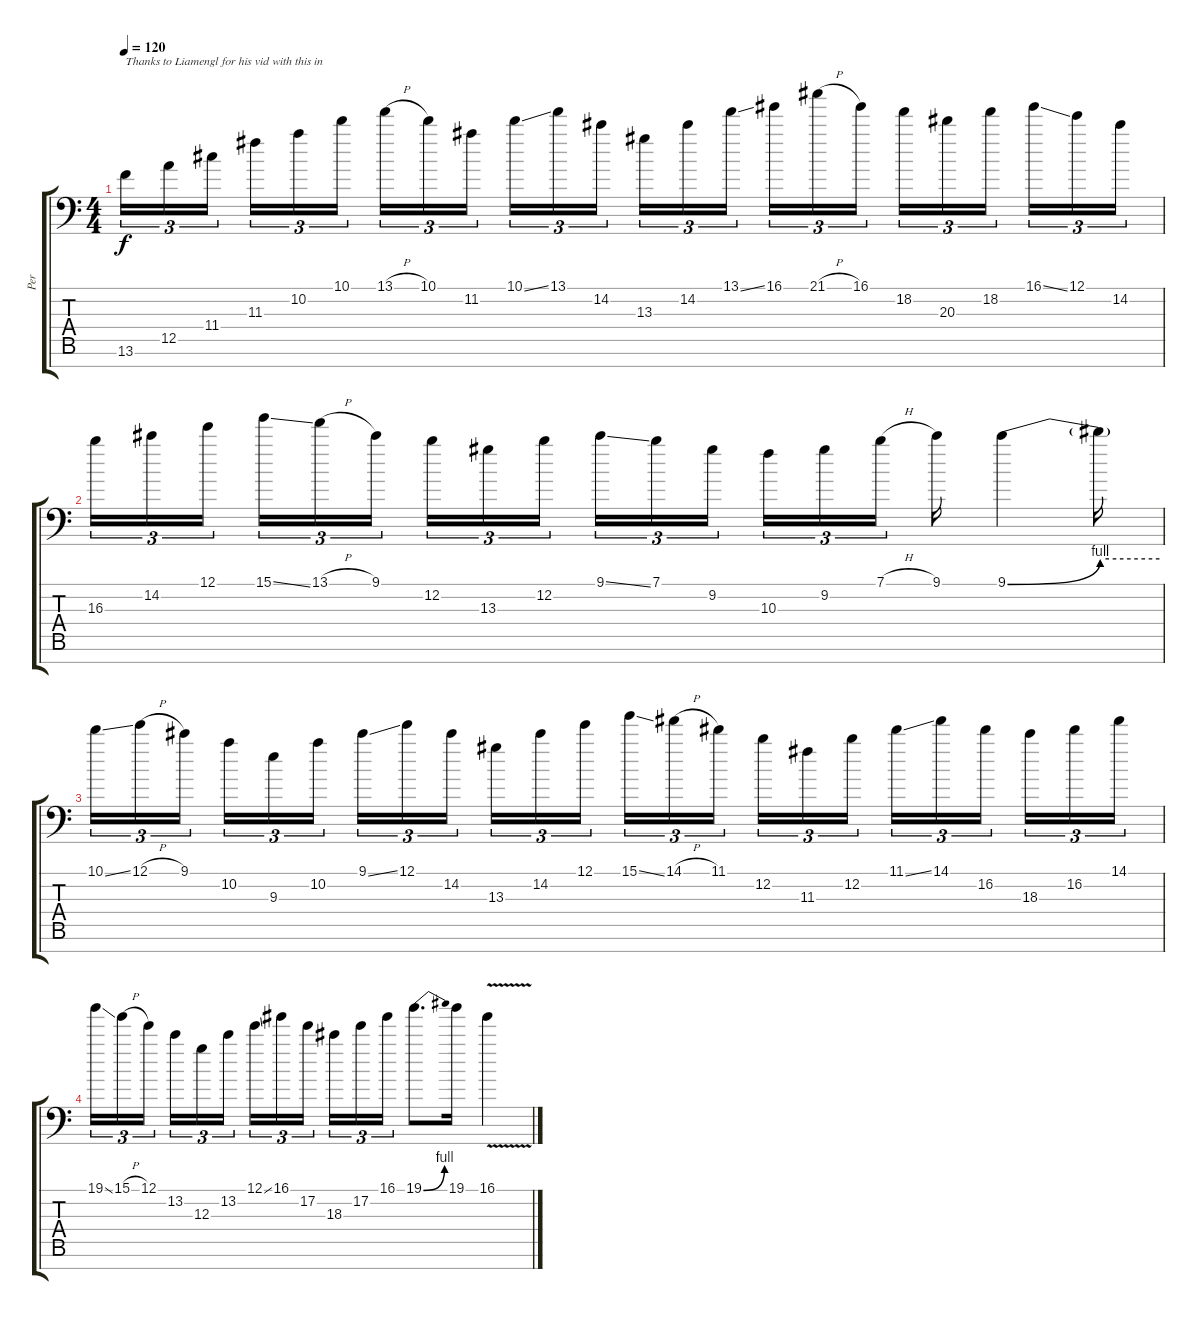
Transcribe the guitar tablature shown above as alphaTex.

\track ("Per" "Per") {instrument distortionguitar}
\staff {score tabs}
\tuning (E4 B3 G3 D3 A2 E2 A1) {hide}
\ts (4 4)
\tempo 120
\clef f4
\ks c
13.6.16{tu (3 2) txt "Thanks to Liamengl for his vid with this in" dy f} 12.5.16{tu (3 2)} 11.4.16{tu (3 2)} 11.3.16{tu (3 2)} 10.2.16{tu (3 2)} 10.1.16{tu (3 2)} 13.1{h}.16{tu (3 2)} 10.1.16{tu (3 2)} 11.2.16{tu (3 2)} 10.1{ss}.16{tu (3 2)} 13.1.16{tu (3 2)} 14.2.16{tu (3 2)} 13.3.16{tu (3 2)} 14.2.16{tu (3 2)} 13.1{ss}.16{tu (3 2)} 16.1.16{tu (3 2)} 21.1{h}.16{tu (3 2)} 16.1.16{tu (3 2)} 18.2.16{tu (3 2)} 20.3.16{tu (3 2)} 18.2.16{tu (3 2)} 16.1{ss}.16{tu (3 2)} 12.1.16{tu (3 2)} 14.2.16{tu (3 2)} |
16.3.16{tu (3 2)} 14.2.16{tu (3 2)} 12.1.16{tu (3 2)} 15.1{ss}.16{tu (3 2)} 13.1{h}.16{tu (3 2)} 9.1.16{tu (3 2)} 12.2.16{tu (3 2)} 13.3.16{tu (3 2)} 12.2.16{tu (3 2)} 9.1{ss}.16{tu (3 2)} 7.1.16{tu (3 2)} 9.2.16{tu (3 2)} 10.3.16{tu (3 2)} 9.2.16{tu (3 2)} 7.1{h}.16{tu (3 2)} 9.1.16 9.1{be (bend 0 0 60 4)}.4 9.1{be (hold 0 4 60 4) t}.16 |
10.1{ss}.16{tu (3 2)} 12.1{h}.16{tu (3 2)} 9.1.16{tu (3 2)} 10.2.16{tu (3 2)} 9.3.16{tu (3 2)} 10.2.16{tu (3 2)} 9.1{ss}.16{tu (3 2)} 12.1.16{tu (3 2)} 14.2.16{tu (3 2)} 13.3.16{tu (3 2)} 14.2.16{tu (3 2)} 12.1.16{tu (3 2)} 15.1{ss}.16{tu (3 2)} 14.1{h}.16{tu (3 2)} 11.1.16{tu (3 2)} 12.2.16{tu (3 2)} 11.3.16{tu (3 2)} 12.2.16{tu (3 2)} 11.1{ss}.16{tu (3 2)} 14.1.16{tu (3 2)} 16.2.16{tu (3 2)} 18.3.16{tu (3 2)} 16.2.16{tu (3 2)} 14.1.16{tu (3 2)} |
19.1{ss}.16{tu (3 2)} 15.1{h}.16{tu (3 2)} 12.1.16{tu (3 2)} 13.2.16{tu (3 2)} 12.3.16{tu (3 2)} 13.2.16{tu (3 2)} 12.1{ss}.16{tu (3 2)} 16.1.16{tu (3 2)} 17.2.16{tu (3 2)} 18.3.16{tu (3 2)} 17.2.16{tu (3 2)} 16.1.16{tu (3 2)} 19.1{be (bend 0 0 60 4)}.8{d} 19.1.16 16.1{v}.4
